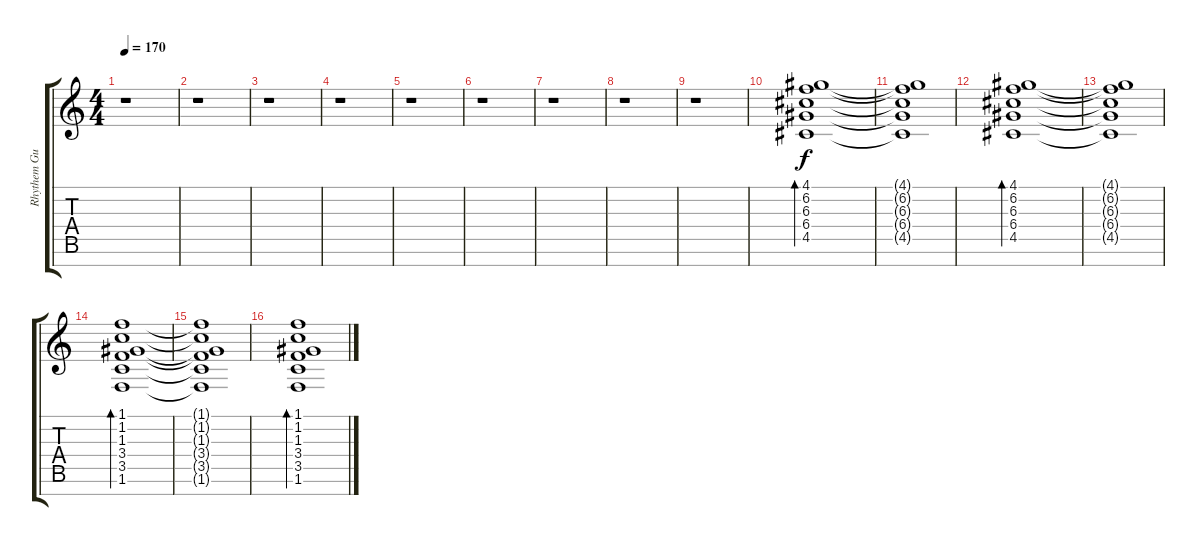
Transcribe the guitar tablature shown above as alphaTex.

\track ("Rhythem Guit. 1" "Rhythem Gu") {instrument distortionguitar}
\staff {score tabs}
\tuning (E4 B3 G3 D3 A2 E2 B1) {hide}
\ts (4 4)
\tempo 170
\clef g2
\ks c
r.1{dy f} |
r.1 |
r.1 |
r.1 |
r.1 |
r.1 |
r.1 |
r.1 |
r.1 |
(4.1 6.2 6.3 6.4 4.5).1{bd 60} |
(4.1{t} 6.2{t} 6.3{t} 6.4{t} 4.5{t}).1 |
(4.1 6.2 6.3 6.4 4.5).1{bd 60} |
(4.1{t} 6.2{t} 6.3{t} 6.4{t} 4.5{t}).1 |
(1.1 1.2 1.3 3.4 3.5 1.6).1{bd 60} |
(1.1{t} 1.2{t} 1.3{t} 3.4{t} 3.5{t} 1.6{t}).1 |
(1.1 1.2 1.3 3.4 3.5 1.6).1{bd 60}
